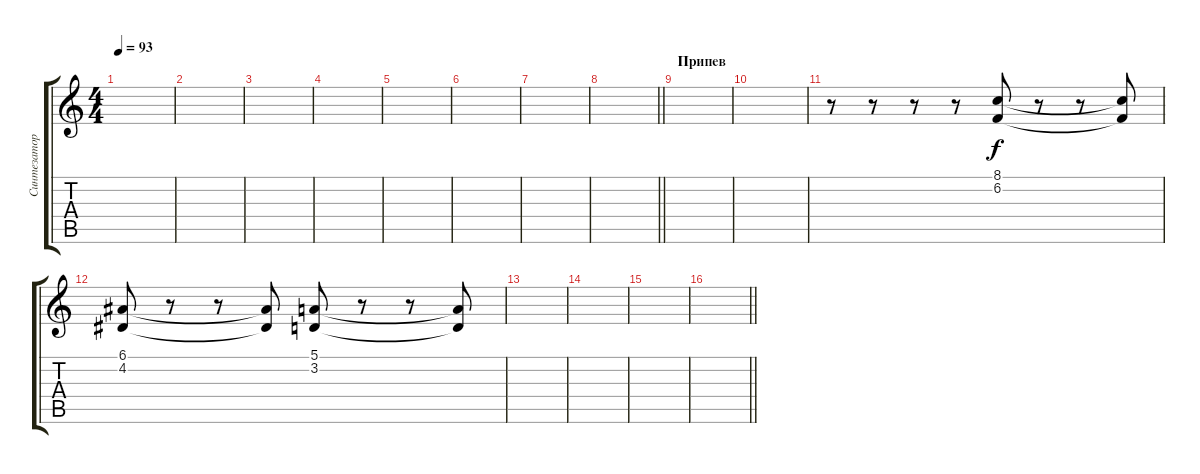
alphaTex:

\track ("Синтезатор" "Синтезатор") {instrument fx5brightness}
\staff {score tabs}
\tuning (E4 B3 G3 D3 A2 E2) {hide}
\ts (4 4)
\tempo 93
\clef g2
\ks c
|
|
|
|
|
|
|
\barLineRight lightlight
|
\section ("" "Припев")
|
|
r.8 r.8 r.8 r.8 (8.1 6.2).8 r.8 r.8 (8.1{t} 6.2{t}).8 |
(6.1 4.2).8 r.8 r.8 (6.1{t} 4.2{t}).8 (5.1 3.2).8 r.8 r.8 (5.1{t} 3.2{t}).8 |
|
|
|
\barLineRight lightlight
